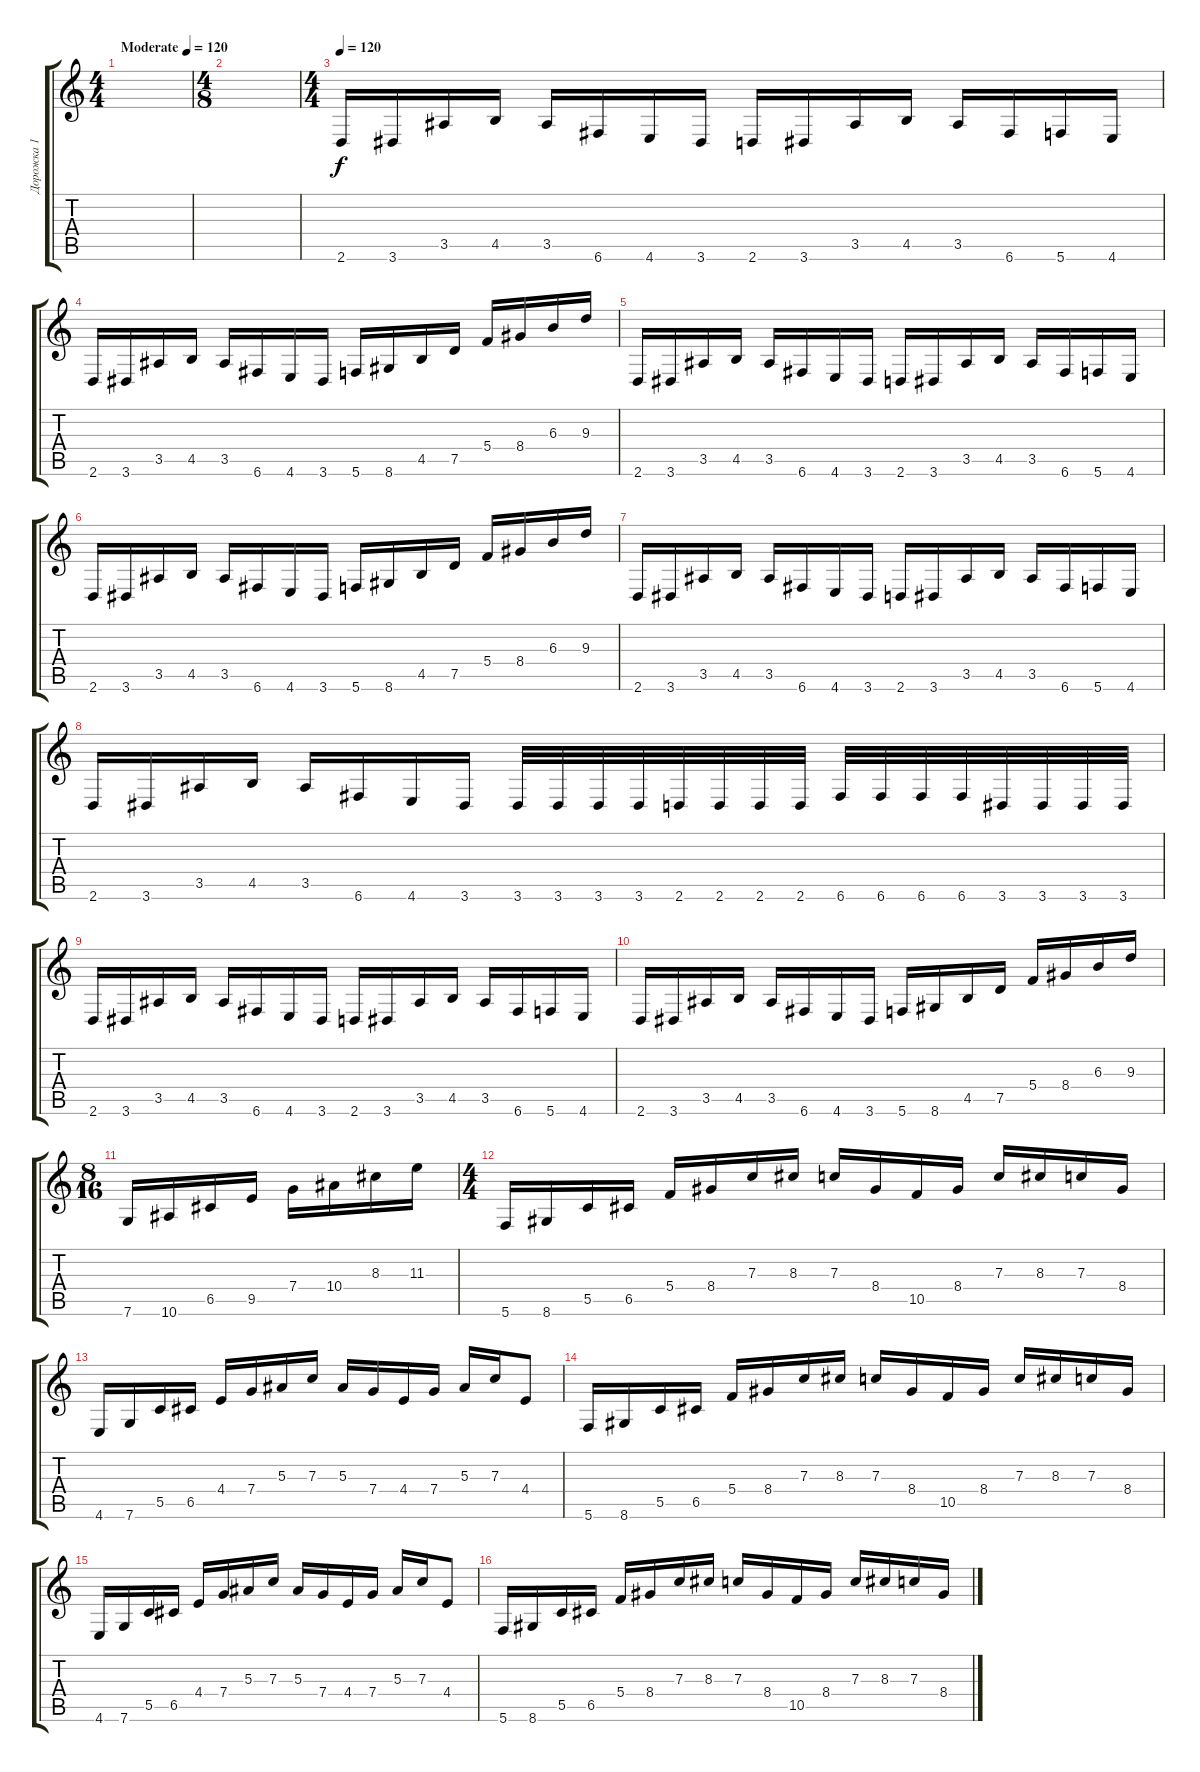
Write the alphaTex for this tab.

\track ("Дорожка 1" "Дорожка 1") {instrument distortionguitar}
\staff {score tabs}
\tuning (D4 A3 F3 C3 G2 C2) {hide}
\ts (4 4)
\tempo (120 "Moderate")
\clef g2
\ks c
|
\ts (4 8)
|
\ts (4 4)
\tempo 120
2.6.16 3.6.16 3.5.16 4.5.16 3.5.16 6.6.16 4.6.16 3.6.16 2.6.16 3.6.16 3.5.16 4.5.16 3.5.16 6.6.16 5.6.16 4.6.16 |
2.6.16 3.6.16 3.5.16 4.5.16 3.5.16 6.6.16 4.6.16 3.6.16 5.6.16 8.6.16 4.5.16 7.5.16 5.4.16 8.4.16 6.3.16 9.3.16 |
2.6.16 3.6.16 3.5.16 4.5.16 3.5.16 6.6.16 4.6.16 3.6.16 2.6.16 3.6.16 3.5.16 4.5.16 3.5.16 6.6.16 5.6.16 4.6.16 |
2.6.16 3.6.16 3.5.16 4.5.16 3.5.16 6.6.16 4.6.16 3.6.16 5.6.16 8.6.16 4.5.16 7.5.16 5.4.16 8.4.16 6.3.16 9.3.16 |
2.6.16 3.6.16 3.5.16 4.5.16 3.5.16 6.6.16 4.6.16 3.6.16 2.6.16 3.6.16 3.5.16 4.5.16 3.5.16 6.6.16 5.6.16 4.6.16 |
2.6.16 3.6.16 3.5.16 4.5.16 3.5.16 6.6.16 4.6.16 3.6.16 3.6.32 3.6.32 3.6.32 3.6.32 2.6.32 2.6.32 2.6.32 2.6.32 6.6.32 6.6.32 6.6.32 6.6.32 3.6.32 3.6.32 3.6.32 3.6.32 |
2.6.16 3.6.16 3.5.16 4.5.16 3.5.16 6.6.16 4.6.16 3.6.16 2.6.16 3.6.16 3.5.16 4.5.16 3.5.16 6.6.16 5.6.16 4.6.16 |
2.6.16 3.6.16 3.5.16 4.5.16 3.5.16 6.6.16 4.6.16 3.6.16 5.6.16 8.6.16 4.5.16 7.5.16 5.4.16 8.4.16 6.3.16 9.3.16 |
\ts (8 16)
7.6.16 10.6.16 6.5.16 9.5.16 7.4.16 10.4.16 8.3.16 11.3.16 |
\ts (4 4)
5.6.16 8.6.16 5.5.16 6.5.16 5.4.16 8.4.16 7.3.16 8.3.16 7.3.16 8.4.16 10.5.16 8.4.16 7.3.16 8.3.16 7.3.16 8.4.16 |
4.6.16 7.6.16 5.5.16 6.5.16 4.4.16 7.4.16 5.3.16 7.3.16 5.3.16 7.4.16 4.4.16 7.4.16 5.3.16 7.3.16 4.4.8 |
5.6.16 8.6.16 5.5.16 6.5.16 5.4.16 8.4.16 7.3.16 8.3.16 7.3.16 8.4.16 10.5.16 8.4.16 7.3.16 8.3.16 7.3.16 8.4.16 |
4.6.16 7.6.16 5.5.16 6.5.16 4.4.16 7.4.16 5.3.16 7.3.16 5.3.16 7.4.16 4.4.16 7.4.16 5.3.16 7.3.16 4.4.8 |
5.6.16 8.6.16 5.5.16 6.5.16 5.4.16 8.4.16 7.3.16 8.3.16 7.3.16 8.4.16 10.5.16 8.4.16 7.3.16 8.3.16 7.3.16 8.4.16
